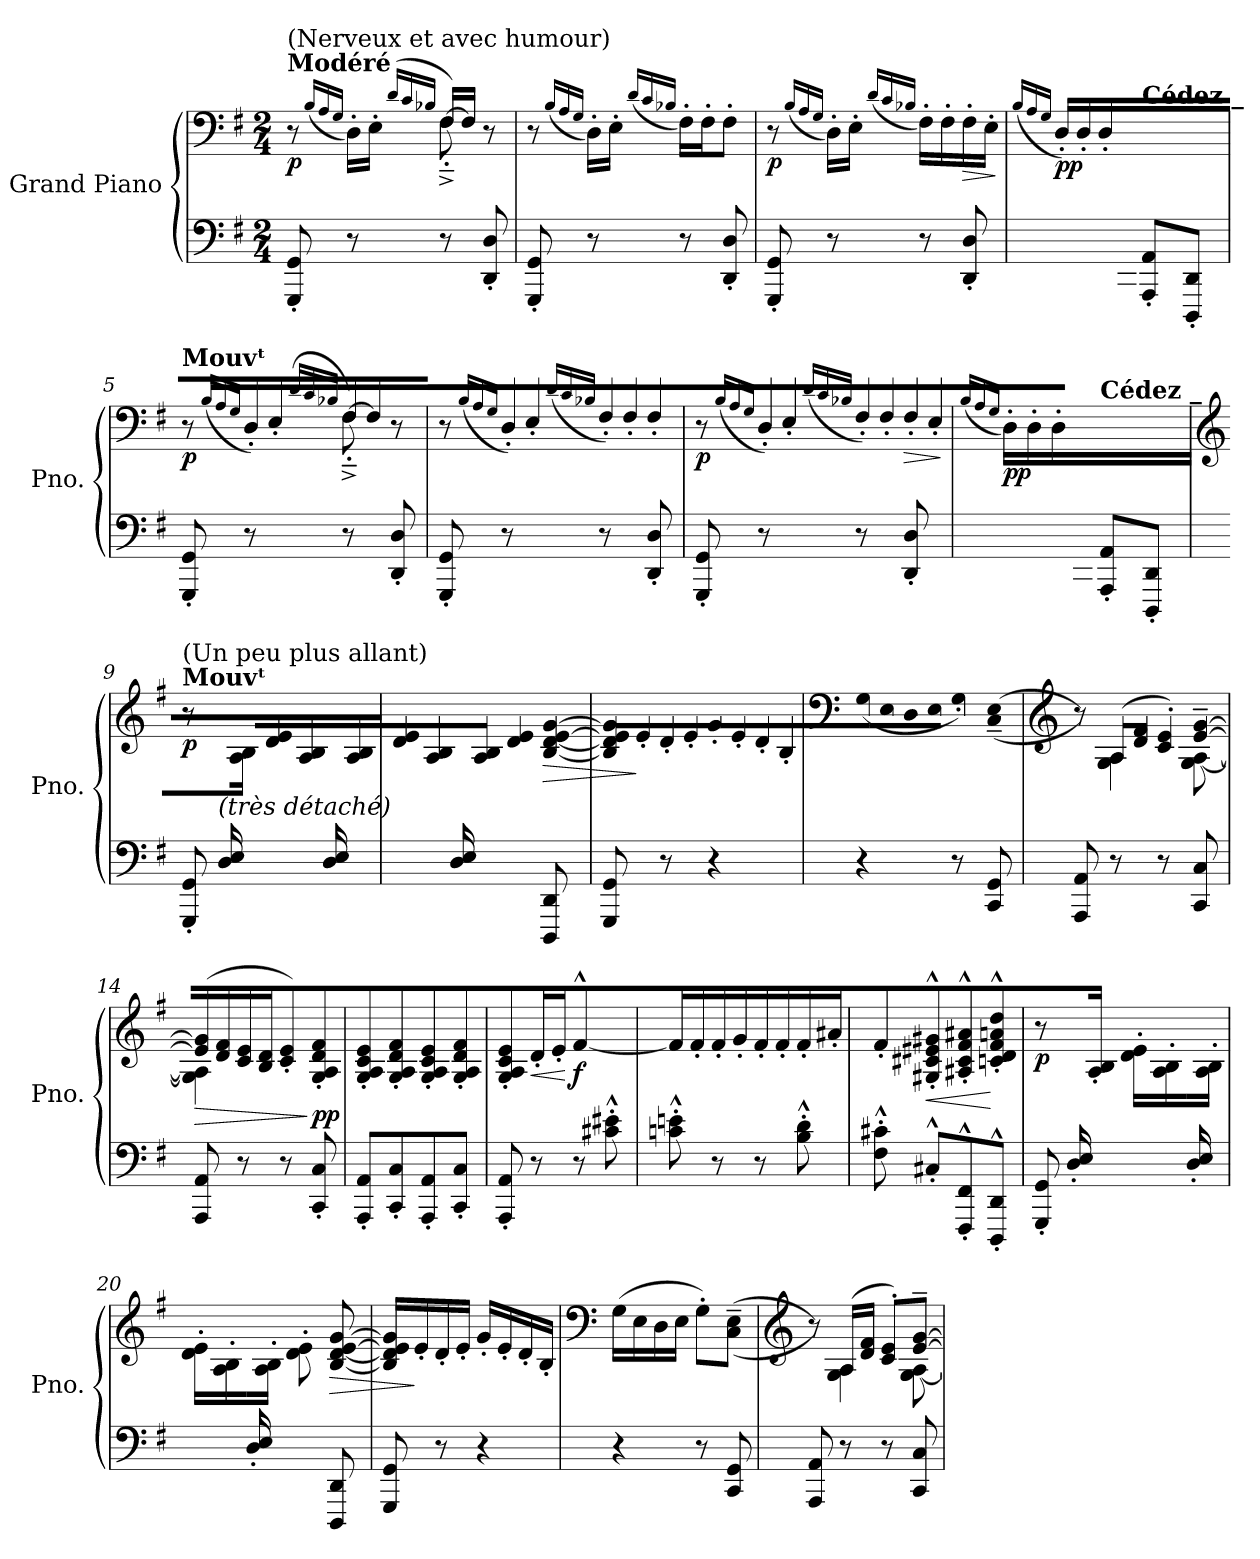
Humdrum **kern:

**kern	**kern	**dynam
*part1	*part1	*part1
*staff2	*staff1	*staff1/2
*I"Grand Piano	*	*
*I'Pno.	*	*
*clefF4	*clefF4	*
*k[f#]	*k[f#]	*
*M2/4	*M2/4	*
=1	=1	=1
*	*^	*
!	!LO:TX:a:B:t=Modéré	!	!
!	!LO:TX:a:t=(Nerveux et avec humour)	!	!
!	!	!	!LO:DY:b
8GGG/' 8GG/'	8r	4ryy	p
.	(<16qB/LL	.	.
.	16qA/	.	.
.	16qG/JJ	.	.
8r	16D'>\LL)	.	.
.	16E'>\JJ	.	.
.	(>16qd/LL	.	.
.	16qc/	.	.
.	16qB-X/JJ	.	.
8r	[16F#/LL)	8F#'>~>^>\	.
.	16F#/JJ]	.	.
8DD/' 8D/'	8r	8ryy	.
*	*v	*v	*
=2	=2	=2
8GGG/' 8GG/'	8r	.
.	(<16qB/LL	.
.	16qA/	.
.	16qG/JJ	.
8r	16D'\LL)	.
.	16E'\JJ	.
.	(<16qd/LL	.
.	16qc/	.
.	16qB-X/JJ	.
8r	16F#'\LL)	.
.	16F#'\J	.
8DD/' 8D/'	8F#'\J	.
=3	=3	=3
!	!	!LO:DY:b
8GGG/' 8GG/'	8r	p
.	(<16qB/LL	.
.	16qA/	.
.	16qG/JJ	.
8r	16D'\LL)	.
.	16E'\JJ	.
.	(<16qd/LL	.
.	16qc/	.
.	16qB-X/JJ	.
8r	16F#'\LL)	.
.	16F#'\	.
!	!	!LO:HP:b
8DD/' 8D/'	16F#'\	>
.	16E'\JJ	.
.	.	]
!!LO:LB:g=z
=4	=4	=4
.	(<16qB/LL	.
.	16qA/	.
.	16qG/JJ	.
*^	*	*
!	!	!	!LO:DY:b
8.ryy	4ryy	16D'>\LL)	pp
.	.	16D'>\	.
.	.	16D'>\	.
16BBB/' 16BB/'JJ	.	16ryy	.
!	!	!LO:TX:a:B:t=Cédez _	!
4ryy	8AAA/' 8AA/'L	4ryy	.
.	8DDD/' 8DD/'J	.	.
=5	=5	=5	=5
*	*	*^	*
!	!	!LO:TX:a:B:t=Mouvᵗ	!	!
!	!	!	!	!LO:DY:b
*v	*v	*	*	*
8GGG/' 8GG/'	8r	4ryy	p
.	(<16qB/LL	.	.
.	16qA/	.	.
.	16qG/JJ	.	.
8r	16D'>\LL)	.	.
.	16E'>\JJ	.	.
.	(>16qd/LL	.	.
.	16qc/	.	.
.	16qB-X/JJ	.	.
8r	[16F#/LL)	8F#'>~>^>\	.
.	16F#/JJ]	.	.
8DD/' 8D/'	8r	8ryy	.
*	*v	*v	*
=6	=6	=6
8GGG/' 8GG/'	8r	.
.	(<16qB/LL	.
.	16qA/	.
.	16qG/JJ	.
8r	16D'\LL)	.
.	16E'\JJ	.
.	(<16qd/LL	.
.	16qc/	.
.	16qB-X/JJ	.
8r	16F#'\LL)	.
.	16F#'\J	.
8DD/' 8D/'	8F#'\J	.
=7	=7	=7
!	!	!LO:DY:b
8GGG/' 8GG/'	8r	p
.	(<16qB/LL	.
.	16qA/	.
.	16qG/JJ	.
8r	16D'\LL)	.
.	16E'\JJ	.
.	(<16qd/LL	.
.	16qc/	.
.	16qB-X/JJ	.
8r	16F#'\LL)	.
.	16F#'\	.
!	!	!LO:HP:b
8DD/' 8D/'	16F#'\	>
.	16E'\JJ	.
.	.	]
!!LO:LB:g=z
=8	=8	=8
.	(<16qB/LL	.
.	16qA/	.
.	16qG/JJ	.
*^	*	*
!	!	!	!LO:DY:b
8.ryy	4ryy	16D'>\LL)	pp
.	.	16D'>\	.
.	.	16D'>\	.
16BBB/' 16BB/'JJ	.	16ryy	.
!	!	!LO:TX:a:B:t=Cédez _	!
4ryy	8AAA/' 8AA/'L	4ryy	.
.	8DDD/' 8DD/'J	.	.
=9	=9	=9	=9
*	*	*clefG2	*
!	!	!LO:TX:a:B:t=Mouvᵗ	!
!	!	!LO:TX:t=(Un peu plus allant)	!
!	!	!	!LO:DY:b
8ryy	8GGG/' 8GG/'	8r	p
!LO:TX:i:t=(très détaché)	!	!	!
16D/ 16E/LL	8ryy	16ryy	.
8.ryy	.	16A\ 16B\JJ	.
.	4ryy	16d\ 16e\LL	.
.	.	16A\ 16B\	.
16D/ 16E/	.	16ryy	.
16ryy	.	16A\ 16B\JJ	.
=10	=10	=10	=10
8ryy	4.ryy	16d\ 16e\LL	.
.	.	16A\ 16B\	.
16D/ 16E/	.	16ryy	.
4ryy	.	16A\ 16B\JJ	.
.	.	8d\ 8e\	.
!	!	!	!LO:HP:b
.	8DDD/ 8DD/	[8B/ [8d/ [8e/ [8g/	>
16ryy	.	.	.
*v	*v	*	*
=11	=11	=11
8GGG/ 8GG/	16B/] 16d/] 16e/] 16g/]LL	.
.	16e'/	]
8r	16d'/	.
.	16e'/JJ	.
4r	16g'/LL	.
.	16e'/	.
.	16d'/	.
.	16B'/JJ	.
=12	=12	=12
*	*clefF4	*
4r	(>16G\LL	.
.	16E\	.
.	16D\	.
.	16E\JJ	.
8r	8G'\L)	.
8CC/ 8GG/	(<(>8C\~ 8E\~J	.
!!LO:LB:g=z
=13	=13	=13
*	*clefG2	*
*	*^	*
8AAA/ 8AA/	8r))	8ryy	.
8r	(<16A/LL	4G\ 4A\	.
.	16d/ 16f#/JJ	.	.
8r	8c/'< 8e/'<L)	.	.
8CC/ 8C/	[8e/~ [8g/~J	[8G\ [8A\	.
=14	=14	=14	=14
!	!	!	!LO:HP:b
8AAA/ 8AA/	(>16e/] 16g/]LL	4G\] 4A\]	>
.	16d/ 16f#/	.	.
8r	16c/ 16e/	.	.
.	16B/ 16d/JJ	.	.
8r	8c/'< 8e/'<L)	4ryy	.
!	!	!	!LO:DY:n=1:b
8CC/' 8C/'	8G/'< 8A/'< 8d/'< 8f#/'<J	.	] pp
*	*v	*v	*
=15	=15	=15
8AAA/' 8AA/'L	8G/' 8A/' 8c/' 8e/'L	.
8CC/' 8C/'	8G/' 8A/' 8d/' 8f#/'	.
8AAA/' 8AA/'	8G/' 8A/' 8c/' 8e/'	.
8CC/' 8C/'J	8G/' 8A/' 8d/' 8f#/'J	.
=16	=16	=16
8AAA/' 8AA/'	8G/' 8A/' 8c/' 8e/'	.
!	!	!LO:HP:b
8r	16d'/LL	<
.	16e'/JJ	.
!	!	!LO:DY:n=1:b
8r	[4f#^^/	[ f
8c#X\'^^ 8e#X\'^^	.	.
=17	=17	=17
8cn\'^^ 8en\'^^	16f#/LL]	.
.	16f#'/	.
8r	16f#'/	.
.	16g'/JJ	.
8r	16f#'/LL	.
.	16f#'/	.
8B\'^^ 8d\'^^	16f#'/	.
.	16a#X'/JJ	.
!!LO:LB:g=z
=18	=18	=18
8F#\'^^ 8c#X\'^^	8f#'/	.
!	!	!LO:HP:b
8C#X'<^^/L	8G#X/'<^^ 8c#X/'<^^ 8e#X/'<^^ 8g#X/'<^^L	<
8FFF#/'<^^ 8FF#/'<^^	8A#X/'<^^ 8c#/'<^^ 8f#/'<^^ 8a#X/'<^^	.
8DDD/'<^^ 8DD/'<^^J	8cn/'<^^ 8d/'<^^ 8f#/'<^^ 8an/'<^^ 8dd/'<^^J	[
=19	=19	=19
*^	*	*
!	!	!	!LO:DY:b
8ryy	8GGG/' 8GG/'	8r	p
16D/' 16E/'LL	8ryy	16ryy	.
8.ryy	.	16A\' 16B\'JJ	.
.	4ryy	16d\' 16e\'LL	.
.	.	16A\' 16B\'	.
16D/' 16E/'	.	16ryy	.
16ryy	.	16A\' 16B\'JJ	.
=20	=20	=20	=20
8ryy	4.ryy	16d\' 16e\'LL	.
.	.	16A\' 16B\'	.
16D/' 16E/'	.	16ryy	.
4ryy	.	16A\' 16B\'JJ	.
.	.	8d\' 8e\'	.
!	!	!	!LO:HP:b
.	8DDD/ 8DD/	[8B/ [8d/ [8e/ [8g/	>
16ryy	.	.	.
*v	*v	*	*
=21	=21	=21
8GGG/ 8GG/	16B/] 16d/] 16e/] 16g/]LL	.
.	16e'/	]
8r	16d'/	.
.	16e'/JJ	.
4r	16g'/LL	.
.	16e'/	.
.	16d'/	.
.	16B'/JJ	.
!!LO:PB:g=z
=22	=22	=22
*	*clefF4	*
4r	(>16G\LL	.
.	16E\	.
.	16D\	.
.	16E\JJ	.
8r	8G'\L)	.
8CC/ 8GG/	(<(>8C\~ 8E\~J	.
=23	=23	=23
*	*clefG2	*
*	*^	*
8AAA/ 8AA/	8r))	8ryy	.
8r	(<16A/LL	4G\ 4A\	.
.	16d/ 16f#/JJ	.	.
8r	8c/'< 8e/'<L)	.	.
8CC/ 8C/	[8e/~ [8g/~J	[8G\ [8A\	.
*	*v	*v	*
=	=	=
*-	*-	*-
